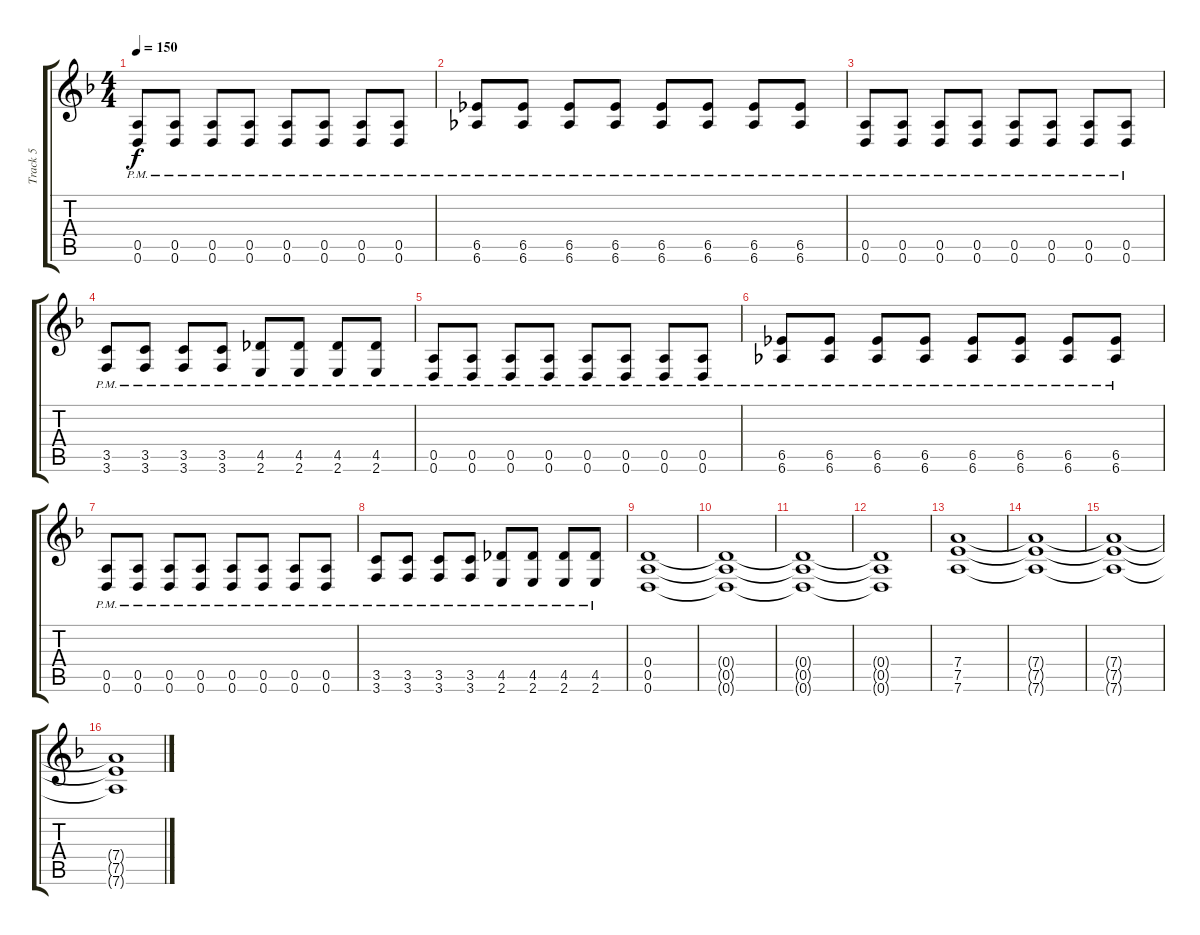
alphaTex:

\track ("Track 5" "Track 5") {instrument distortionguitar}
\staff {score tabs}
\tuning (E4 B3 G3 D3 A2 D2) {hide}
\ts (4 4)
\tempo 150
\clef g2
\ks f
(0.5{pm} 0.6{pm}).8{dy f} (0.5{pm} 0.6{pm}).8 (0.5{pm} 0.6{pm}).8 (0.5{pm} 0.6{pm}).8 (0.5{pm} 0.6{pm}).8 (0.5{pm} 0.6{pm}).8 (0.5{pm} 0.6{pm}).8 (0.5{pm} 0.6{pm}).8 |
(6.5{pm} 6.6{pm}).8 (6.5{pm} 6.6{pm}).8 (6.5{pm} 6.6{pm}).8 (6.5{pm} 6.6{pm}).8 (6.5{pm} 6.6{pm}).8 (6.5{pm} 6.6{pm}).8 (6.5{pm} 6.6{pm}).8 (6.5{pm} 6.6{pm}).8 |
(0.5{pm} 0.6{pm}).8 (0.5{pm} 0.6{pm}).8 (0.5{pm} 0.6{pm}).8 (0.5{pm} 0.6{pm}).8 (0.5{pm} 0.6{pm}).8 (0.5{pm} 0.6{pm}).8 (0.5{pm} 0.6{pm}).8 (0.5{pm} 0.6{pm}).8 |
(3.5{pm} 3.6{pm}).8 (3.5{pm} 3.6{pm}).8 (3.5{pm} 3.6{pm}).8 (3.5{pm} 3.6{pm}).8 (4.5{pm} 2.6{pm}).8 (4.5{pm} 2.6{pm}).8 (4.5{pm} 2.6{pm}).8 (4.5{pm} 2.6{pm}).8 |
(0.5{pm} 0.6{pm}).8 (0.5{pm} 0.6{pm}).8 (0.5{pm} 0.6{pm}).8 (0.5{pm} 0.6{pm}).8 (0.5{pm} 0.6{pm}).8 (0.5{pm} 0.6{pm}).8 (0.5{pm} 0.6{pm}).8 (0.5{pm} 0.6{pm}).8 |
(6.5{pm} 6.6{pm}).8 (6.5{pm} 6.6{pm}).8 (6.5{pm} 6.6{pm}).8 (6.5{pm} 6.6{pm}).8 (6.5{pm} 6.6{pm}).8 (6.5{pm} 6.6{pm}).8 (6.5{pm} 6.6{pm}).8 (6.5{pm} 6.6{pm}).8 |
(0.5{pm} 0.6{pm}).8 (0.5{pm} 0.6{pm}).8 (0.5{pm} 0.6{pm}).8 (0.5{pm} 0.6{pm}).8 (0.5{pm} 0.6{pm}).8 (0.5{pm} 0.6{pm}).8 (0.5{pm} 0.6{pm}).8 (0.5{pm} 0.6{pm}).8 |
(3.5{pm} 3.6{pm}).8 (3.5{pm} 3.6{pm}).8 (3.5{pm} 3.6{pm}).8 (3.5{pm} 3.6{pm}).8 (4.5{pm} 2.6{pm}).8 (4.5{pm} 2.6{pm}).8 (4.5{pm} 2.6{pm}).8 (4.5{pm} 2.6{pm}).8 |
(0.4 0.5 0.6).1 |
(0.4{t} 0.5{t} 0.6{t}).1 |
(0.4{t} 0.5{t} 0.6{t}).1 |
(0.4{t} 0.5{t} 0.6{t}).1 |
(7.4 7.5 7.6).1 |
(7.4{t} 7.5{t} 7.6{t}).1 |
(7.4{t} 7.5{t} 7.6{t}).1 |
(7.4{t} 7.5{t} 7.6{t}).1
